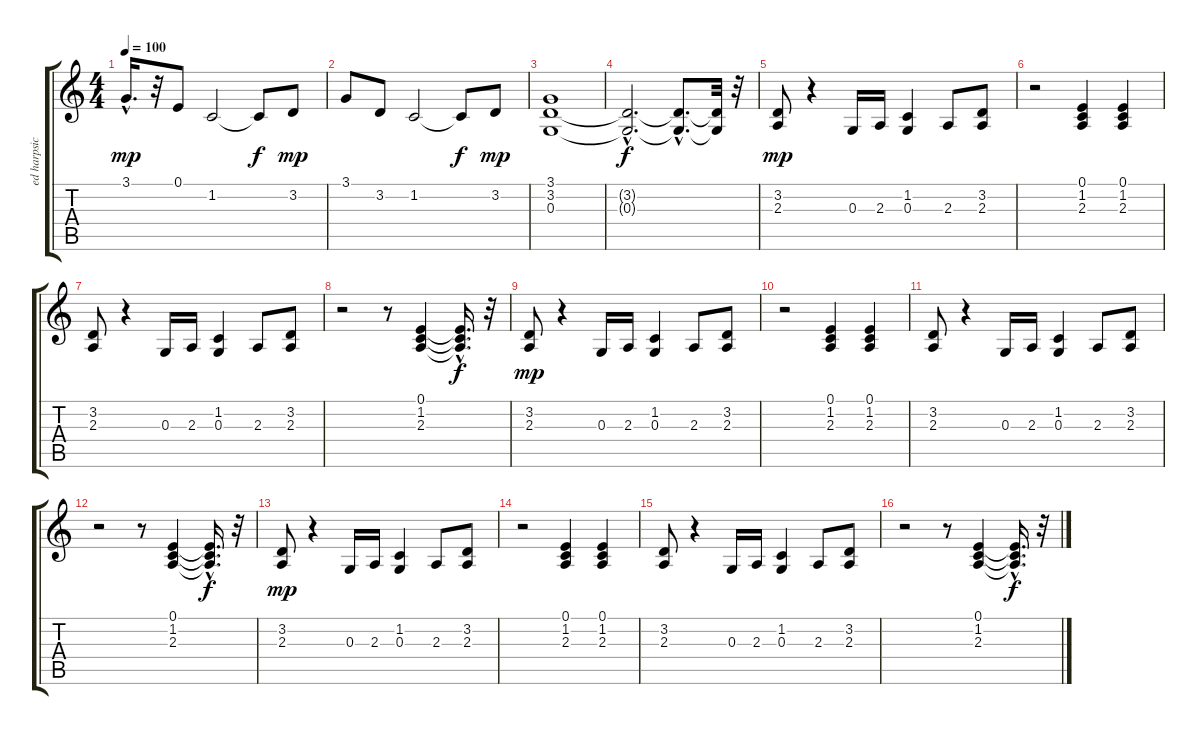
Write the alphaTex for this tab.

\track ("ed harpsichord" "ed harpsic") {instrument harpsichord}
\staff {score tabs}
\tuning (E4 B3 G3 D3 A2 E2) {hide}
\ts (4 4)
\tempo 100
\clef g2
\ks c
3.1{hac}.16{d dy mp} r.32 0.1.8 1.2.2 1.2{t}.8{dy f} 3.2.8{dy mp} |
3.1.8 3.2.8 1.2.2 1.2{t}.8{dy f} 3.2.8{dy mp} |
(3.1 3.2 0.3).1 |
(3.2{hac t} 0.3{hac t}).2{d dy f} (3.2{hac t} 0.3{hac t}).8{d} (3.2{t} 0.3{t}).32 r.32 |
(3.2 2.3).8{dy mp} r.4 0.3.16 2.3.16 (1.2 0.3).4 2.3.8 (3.2 2.3).8 |
r.2 (0.1 1.2 2.3).4 (0.1 1.2 2.3).4 |
(3.2 2.3).8 r.4 0.3.16 2.3.16 (1.2 0.3).4 2.3.8 (3.2 2.3).8 |
r.2 r.8 (0.1 1.2 2.3).4 (0.1{hac t} 1.2{hac t} 2.3{hac t}).16{d dy f} r.32 |
(3.2 2.3).8{dy mp} r.4 0.3.16 2.3.16 (1.2 0.3).4 2.3.8 (3.2 2.3).8 |
r.2 (0.1 1.2 2.3).4 (0.1 1.2 2.3).4 |
(3.2 2.3).8 r.4 0.3.16 2.3.16 (1.2 0.3).4 2.3.8 (3.2 2.3).8 |
r.2 r.8 (0.1 1.2 2.3).4 (0.1{hac t} 1.2{hac t} 2.3{hac t}).16{d dy f} r.32 |
(3.2 2.3).8{dy mp} r.4 0.3.16 2.3.16 (1.2 0.3).4 2.3.8 (3.2 2.3).8 |
r.2 (0.1 1.2 2.3).4 (0.1 1.2 2.3).4 |
(3.2 2.3).8 r.4 0.3.16 2.3.16 (1.2 0.3).4 2.3.8 (3.2 2.3).8 |
r.2 r.8 (0.1 1.2 2.3).4 (0.1{hac t} 1.2{hac t} 2.3{hac t}).16{d dy f} r.32
